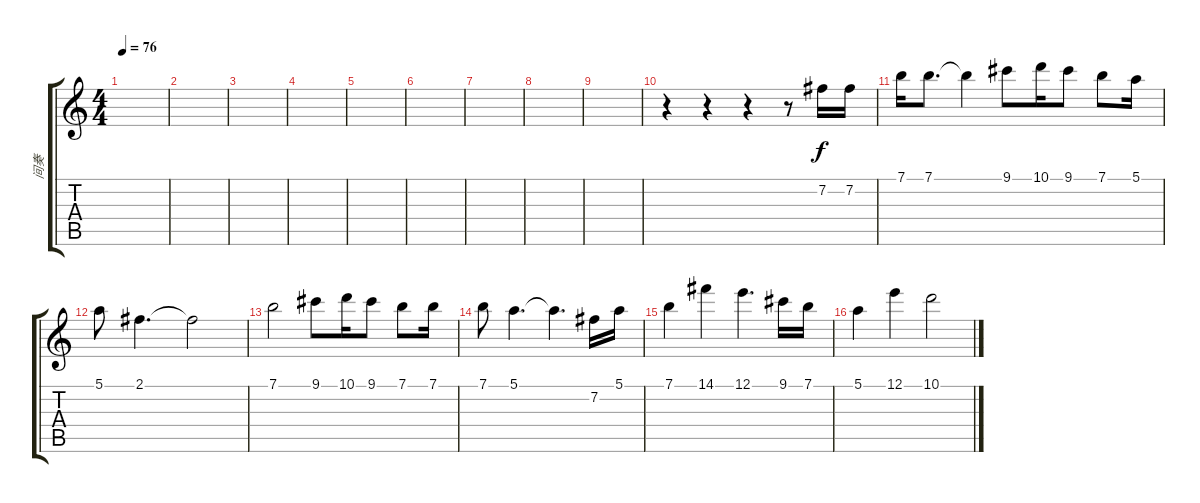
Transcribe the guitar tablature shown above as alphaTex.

\track ("间奏" "间奏") {instrument overdrivenguitar}
\staff {score tabs}
\tuning (E4 B3 G3 D3 A2 E2) {hide}
\ts (4 4)
\tempo 76
\clef g2
\ks c
|
|
|
|
|
|
|
|
|
r.4 r.4 r.4 r.8 7.2.16 7.2.16 |
7.1.16 7.1.8{d} 7.1{t}.4 9.1.8 10.1.16 9.1.8 7.1.8 5.1.16 |
5.1.8 2.1.4{d} 2.1{t}.2 |
7.1.2 9.1.8 10.1.16 9.1.8 7.1.8 7.1.16 |
7.1.8 5.1.4{d} 5.1{t}.4{d} 7.2.16 5.1.16 |
7.1.4 14.1.4 12.1.4{d} 9.1.16 7.1.16 |
5.1.4 12.1.4 10.1.2
